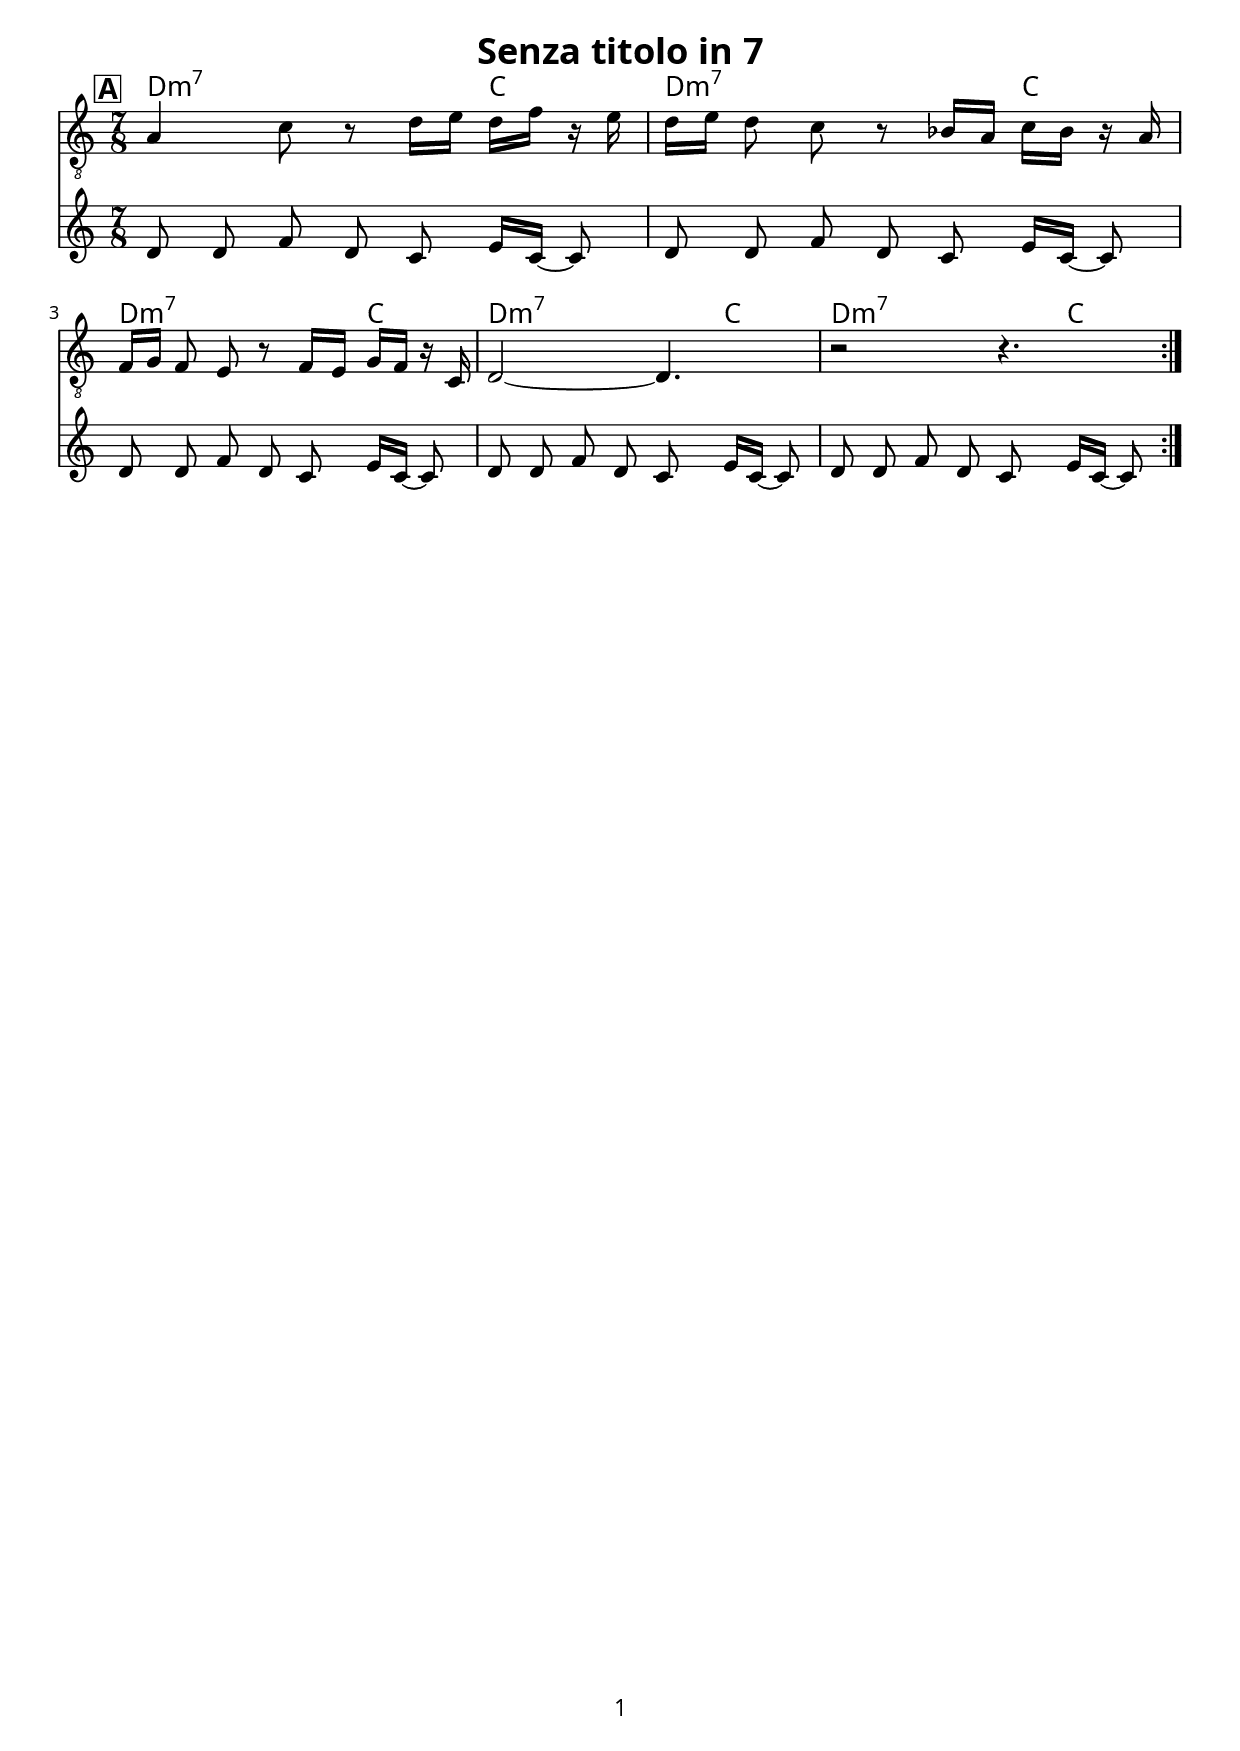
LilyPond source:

% {{{ PARAMETRI
  myTitle = "Senza titolo in 7"
  myKey = \key c \major
  myTime = \time 7/8 
  myTempo =  #(ly:make-moment 60 4)
% }}}

% INTESTAZIONE {{{
\version "2.18.2"

\header {
  title = \myTitle
}

\paper{
  print-first-page-number = ##t
  oddHeaderMarkup = \markup \null
  evenHeaderMarkup = \markup \null
  oddFooterMarkup = \markup {
    \fill-line {
      \on-the-fly \print-page-number-check-first
      \fromproperty #'page:page-number-string
    }
  }
  evenFooterMarkup = \oddFooterMarkup
  #(set-global-staff-size 10)
  myStaffSize = #20
  fonts = #(make-pango-font-tree
  "FontAwesome"
  "FontAwesome"
  "FontAwesome"
  (/ myStaffSize 20))
}

global = {
  \myKey
  \numericTimeSignature
  \myTime
  \set Score.markFormatter = #format-mark-box-alphabet
}
\layout { indent = #0 }
%}}}

% {{{ PARTE A
  temaA = {
    \repeat volta 2{
      a4 c8 r8 d16 e d f r e | d16 e d8 c r bes16 a c bes r a |
      f16 g f8 e r f16 e g f r c | d2~ d4. | r2 r4. |
    }
  }

  ritmicaA = {
    \repeat volta 2{
      d8 d f d c e16 c~ c8 | d8 d f d c e16 c~ c8 | d8 d f d c e16 c~ c8 |
      d8 d f d c e16 c~ c8 | d8 d f d c e16 c~ c8 |
    }
  }

  accordiA = \chordmode{
    \repeat volta 2{
      d2:m7 d8:m7 c4 | d2:m7 d8:m7 c4 | d2:m7 d8:m7 c4 |
      d2:m7 d8:m7 c4 | d2:m7 d8:m7 c4 |
    }
  }
% }}}

% SCORE {{{
tema = \relative c' {
  \mark \default
  \temaA \break
}

ritmica = \relative c' {
  \ritmicaA 
}

chordsPart ={
  \new ChordNames {
    \set chordChanges = ##t
    \accordiA
  }
}

temaPart = \new Staff \with {
  instrumentName = ""
  midiInstrument = "piano"
} { \clef "treble_8" \global \tema }

scoreContent = << 
  \chordsPart
  \temaPart
  \ritmica
>>
%}}}

% {{{ BOOKS
  \book{
    \bookOutputSuffix "C"
    \score {
      \scoreContent
      \layout {}
      \midi { \context { \Score tempoWholesPerMinute = #(ly:make-moment 90 4) } }
    }
  }
% }}}
